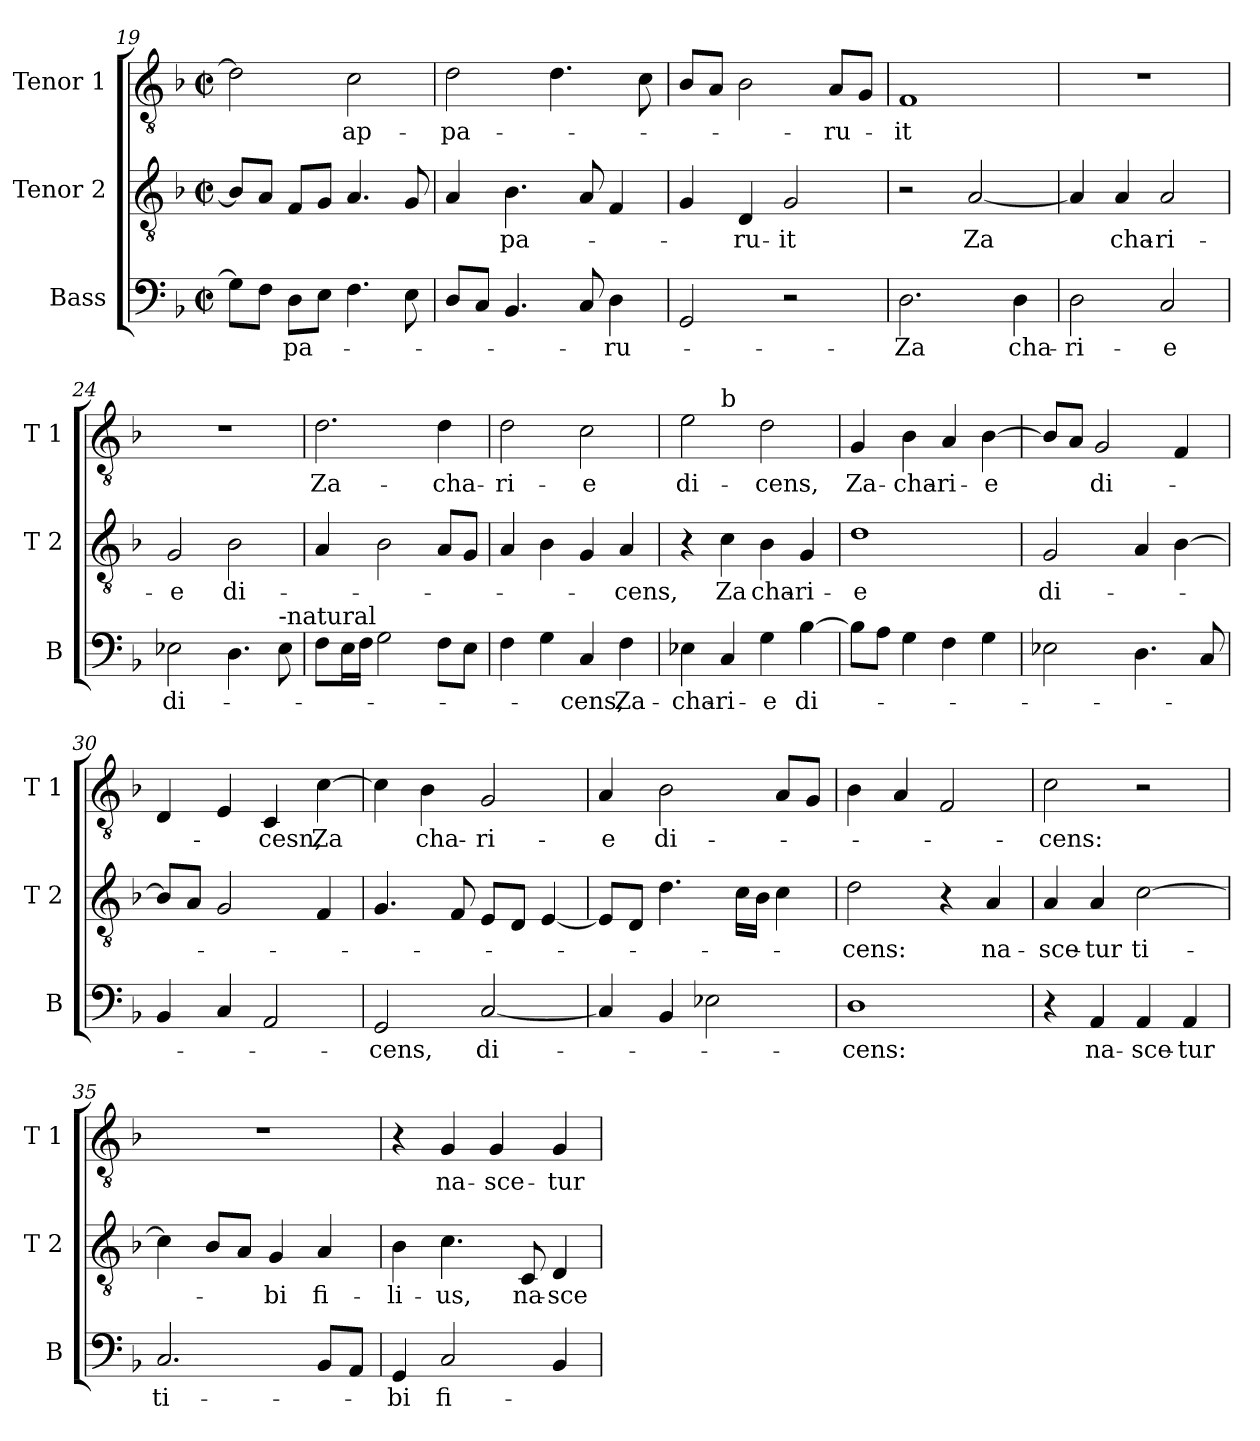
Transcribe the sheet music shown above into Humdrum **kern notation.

**kern	**text	**kern	**text	**kern	**text
*part3	*part3	*part2	*part2	*part1	*part1
*staff3	*staff3	*staff2	*staff2	*staff1	*staff1
*I"Bass	*	*I"Tenor 2	*	*I"Tenor 1	*
*I'B	*	*I'T 2	*	*I'T 1	*
*clefF4	*	*clefGv2	*	*clefGv2	*
*k[b-]	*	*k[b-]	*	*k[b-]	*
*F:	*	*F:	*	*F:	*
*M2/2	*	*M2/2	*	*M2/2	*
*met(c|)	*	*met(c|)	*	*met(c|)	*
=19	=19	=19	=19	=19	=19
8G\L]	.	8B-/L]	.	2d\]	.
8F\J	.	8A/J	.	.	.
!	!LO:LY:b	!	!	!	!
8D\L	-pa-	8F/L	.	.	.
8E\J	.	8G/J	.	.	.
!	!	!	!	!	!LO:LY:b
4.F\	.	4.A/	.	2c\	ap-
8E\	.	8G/	.	.	.
=20	=20	=20	=20	=20	=20
!	!	!	!	!	!LO:LY:b
8D/L	.	4A/	.	2d\	-pa-
8C/J	.	.	.	.	.
!	!	!	!LO:LY:b	!	!
4.BB-/	.	4.B-\	-pa-	.	.
.	.	.	.	4.d\	.
8C/	.	8A/	.	.	.
!	!LO:LY:b	!	!	!	!
4D\	-ru-	4F/	.	.	.
.	.	.	.	8c\	.
=21	=21	=21	=21	=21	=21
2GG/	.	4G/	.	8B-/L	.
.	.	.	.	8A/J	.
!	!	!	!LO:LY:b	!	!
.	.	4D/	-ru-	2B-\	.
!	!	!	!LO:LY:b	!	!
2r	.	2G/	-it	.	.
!	!	!	!	!	!LO:LY:b
.	.	.	.	8A/L	-ru-
.	.	.	.	8G/J	.
=22	=22	=22	=22	=22	=22
!	!LO:LY:b	!	!	!	!LO:LY:b
2.D\	-Za	2r	.	1F	-it
!	!	!	!LO:LY:b	!	!
.	.	[2A/	Za	.	.
!	!LO:LY:b	!	!	!	!
4D\	cha-	.	.	.	.
=23	=23	=23	=23	=23	=23
!	!LO:LY:b	!	!	!	!
2D\	-ri-	4A/]	.	1r	.
!	!	!	!LO:LY:b	!	!
.	.	4A/	cha-	.	.
!	!LO:LY:b	!	!LO:LY:b	!	!
2C/	-e	2A/	-ri-	.	.
!!LO:LB:g=z
=24	=24	=24	=24	=24	=24
!	!LO:LY:b	!	!LO:LY:b	!	!
2E-X\	di-	2G/	-e	1r	.
!	!	!	!LO:LY:b	!	!
4.D\	.	2B-\	di-	.	.
!LO:TX:a:t=-natural	!	!	!	!	!
8E-\	.	.	.	.	.
=25	=25	=25	=25	=25	=25
!	!	!	!	!	!LO:LY:b
8F\L	.	4A/	.	2.d\	Za-
16E\L	.	.	.	.	.
16F\JJ	.	.	.	.	.
2G\	.	2B-\	.	.	.
!	!	!	!	!	!LO:LY:b
8F\L	.	8A/L	.	4d\	-cha-
8E\J	.	8G/J	.	.	.
=26	=26	=26	=26	=26	=26
!	!	!	!	!	!LO:LY:b
4F\	.	4A/	.	2d\	-ri-
4G\	.	4B-\	.	.	.
!	!LO:LY:b	!	!	!	!LO:LY:b
4C/	-cens,	4G/	.	2c\	-e
!	!LO:LY:b	!	!LO:LY:b	!	!
4F\	Za-	4A/	-cens,	.	.
=27	=27	=27	=27	=27	=27
!	!LO:LY:b	!	!	!	!LO:LY:b
*	*	*	*	*^	*
4E-X\	-cha-	4r	.	2e\	4ryy	di-
!	!	!	!	!	!LO:TX:a:t=b	!
!	!LO:LY:b	!	!LO:LY:b	!	!	!
4C/	-ri-	4c\	Za	.	2.ryy	.
!	!LO:LY:b	!	!LO:LY:b	!	!	!LO:LY:b
4G\	-e	4B-\	cha-	2d\	.	-cens,
!	!LO:LY:b	!	!LO:LY:b	!	!	!
[4B-\	di-	4G/	-ri-	.	.	.
=28	=28	=28	=28	=28	=28	=28
!	!	!	!LO:LY:b	!	!	!LO:LY:b
*	*	*	*	*v	*v	*
8B-\L]	.	1d	-e	4G/	Za-
8A\J	.	.	.	.	.
!	!	!	!	!	!LO:LY:b
4G\	.	.	.	4B-\	-cha-
!	!	!	!	!	!LO:LY:b
4F\	.	.	.	4A/	-ri-
!	!	!	!	!	!LO:LY:b
4G\	.	.	.	[4B-\	-e
=29	=29	=29	=29	=29	=29
!	!	!	!LO:LY:b	!	!
2E-X\	.	2G/	di-	8B-/L]	.
.	.	.	.	8A/J	.
!	!	!	!	!	!LO:LY:b
.	.	.	.	2G/	di-
4.D\	.	4A/	.	.	.
.	.	[4B-\	.	4F/	.
8C/	.	.	.	.	.
!!LO:LB:g=z
=30	=30	=30	=30	=30	=30
4BB-/	.	8B-/L]	.	4D/	.
.	.	8A/J	.	.	.
4C/	.	2G/	.	4E/	.
!	!	!	!	!	!LO:LY:b
2AA/	.	.	.	4C/	-cesn,
!	!	!	!	!	!LO:LY:b
.	.	4F/	.	[4c\	Za
=31	=31	=31	=31	=31	=31
!	!LO:LY:b	!	!	!	!
2GG/	-cens,	4.G/	.	4c\]	.
!	!	!	!	!	!LO:LY:b
.	.	.	.	4B-\	cha-
.	.	8F/	.	.	.
!	!LO:LY:b	!	!	!	!LO:LY:b
[2C/	di-	8E/L	.	2G/	-ri-
.	.	8D/J	.	.	.
.	.	[4E/	.	.	.
=32	=32	=32	=32	=32	=32
!	!	!	!	!	!LO:LY:b
4C/]	.	8E/L]	.	4A/	-e
.	.	8D/J	.	.	.
!	!	!	!	!	!LO:LY:b
4BB-/	.	4.d\	.	2B-\	di-
2E-X\	.	.	.	.	.
.	.	16c\LL	.	.	.
.	.	16B-\JJ	.	.	.
.	.	4c\	.	8A/L	.
.	.	.	.	8G/J	.
=33	=33	=33	=33	=33	=33
!	!LO:LY:b	!	!LO:LY:b	!	!
1D	-cens:	2d\	-cens:	4B-\	.
.	.	.	.	4A/	.
.	.	4r	.	2F/	.
!	!	!	!LO:LY:b	!	!
.	.	4A/	na-	.	.
=34	=34	=34	=34	=34	=34
!	!	!	!LO:LY:b	!	!LO:LY:b
4r	.	4A/	-sce-	2c\	-cens:
!	!LO:LY:b	!	!LO:LY:b	!	!
4AA/	na-	4A/	-tur	.	.
!	!LO:LY:b	!	!LO:LY:b	!	!
4AA/	-sce-	[2c\	ti-	2r	.
!	!LO:LY:b	!	!	!	!
4AA/	-tur	.	.	.	.
=35	=35	=35	=35	=35	=35
!	!LO:LY:b	!	!	!	!
2.C/	ti-	4c\]	.	1r	.
.	.	8B-/L	.	.	.
.	.	8A/J	.	.	.
!	!	!	!LO:LY:b	!	!
.	.	4G/	-bi	.	.
!	!	!	!LO:LY:b	!	!
8BB-/L	.	4A/	fi-	.	.
8AA/J	.	.	.	.	.
!!LO:LB:g=z
=36	=36	=36	=36	=36	=36
!	!LO:LY:b	!	!LO:LY:b	!	!
4GG/	-bi	4B-\	-li-	4r	.
!	!LO:LY:b	!	!LO:LY:b	!	!LO:LY:b
2C/	fi-	4.c\	-us,	4G/	na-
!	!	!	!	!	!LO:LY:b
.	.	.	.	4G/	-sce-
!	!	!	!LO:LY:b	!	!
.	.	8C/	na-	.	.
!	!	!	!LO:LY:b	!	!LO:LY:b
4BB-/	.	4D/	-sce-	4G/	-tur
=	=	=	=	=	=
*-	*-	*-	*-	*-	*-
